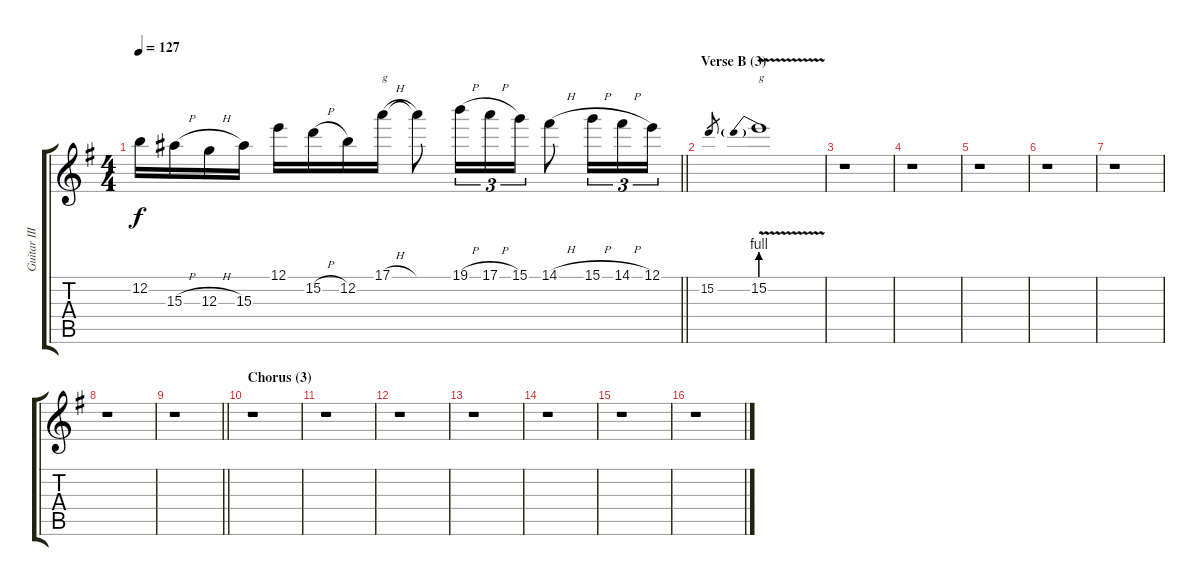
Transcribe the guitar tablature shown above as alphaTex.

\track ("Guitar III" "Guitar III") {instrument distortionguitar}
\staff {score tabs}
\tuning (E4 B3 G3 D3 A2 E2) {hide}
\ts (4 4)
\tempo 127
\clef g2
\barLineRight lightlight
\ks eminor
12.2.16{dy f} 15.3{h}.16 12.3{h}.16 15.3.16 12.1.16 15.2{h}.16 12.2.16 17.1{h}.16{txt "g"} 17.1{t}.8 19.1{h}.16{tu (3 2)} 17.1{h}.16{tu (3 2)} 15.1.16{tu (3 2)} 14.1{h}.8 15.1{h}.16{tu (3 2)} 14.1{h}.16{tu (3 2)} 12.1.16{tu (3 2)} |
\section ("" "Verse B (3)")
15.2.8{gr} 15.2{be (prebend 0 4 60 4) v}.1{txt "g"} |
r.1 |
r.1 |
r.1 |
r.1 |
r.1 |
r.1 |
\barLineRight lightlight
r.1 |
\section ("" "Chorus (3)")
r.1 |
r.1 |
r.1 |
r.1 |
r.1 |
r.1 |
r.1
